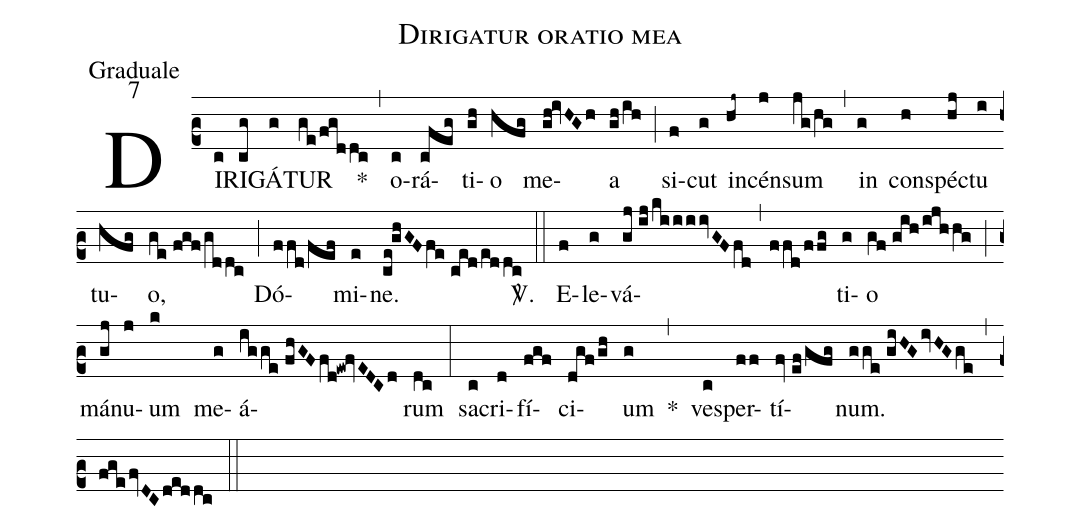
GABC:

name:Dirigatur oratio mea;
office-part:Graduale;
mode:7;
%%
(c2) DI(c)RI(cg)GÁ(g)TUR(ge/fgddc) *(,) o(c)rá(cfeg)ti(gh)o(hfg) me(gh!ivHGh)a(gh/ih) (;) si(f)cut(g) in(hj~)cén(j)sum(jg/hg) (,) in(g) con(h)spéc(hj)tu(i) tu(hfg)o,(ge//fgf/gddc) (;) Dó(ffd/fef)mi(e)ne.(ce!ghGFfe//ced/eddc) <sp>V/</sp>.(::) E(f)le(g)vá(gj//ij/kiiiivGFfd,ffd/ffg)ti(g)o(gf//gih/ijhhg) (;) má(gj)nu(j)um(k) me(g)á(igge//fhGFfd!ew!fvEDCd)rum(dc) (:) sa(c)cri(d)fí(fgf)ci(dgf/gh)um(g) *(,) ves(c)per(ff)tí(fv//ef/gfg)num.(gge//giHGivHGge) (,) (fgefvDCdeddc) (::)
